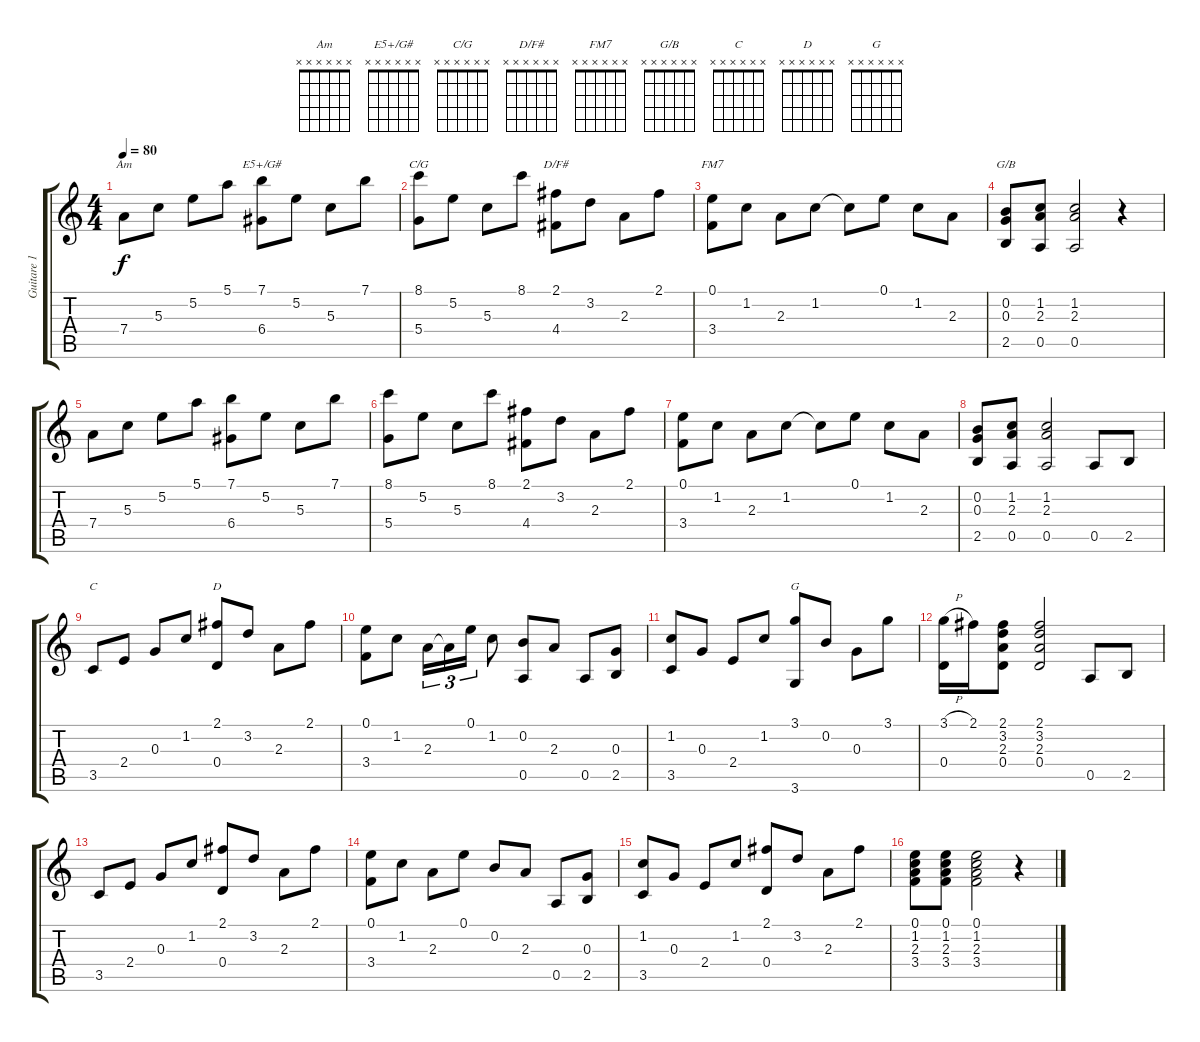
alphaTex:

\track ("Guitare 1" "Guitare 1") {instrument acousticguitarnylon}
\staff {score tabs}
\tuning (E4 B3 G3 D3 A2 E2) {hide}
\chord ("Am" x x x x x x)
\chord ("E5+/G#" x x x x x x)
\chord ("C/G" x x x x x x)
\chord ("D/F#" x x x x x x)
\chord ("FM7" x x x x x x)
\chord ("G/B" x x x x x x)
\chord ("C" x x x x x x)
\chord ("D" x x x x x x)
\chord ("G" x x x x x x)
\ts (4 4)
\tempo 80
\clef g2
\ks c
7.4.8{ch "Am" dy f} 5.3.8 5.2.8 5.1.8 (7.1 6.4).8{ch "E5+/G#"} 5.2.8 5.3.8 7.1.8 |
(8.1 5.4).8{ch "C/G"} 5.2.8 5.3.8 8.1.8 (2.1 4.4).8{ch "D/F#"} 3.2.8 2.3.8 2.1.8 |
(0.1 3.4).8{ch "FM7"} 1.2.8 2.3.8 1.2.8 1.2{t}.8 0.1.8 1.2.8 2.3.8 |
(0.2 0.3 2.5).8{ch "G/B"} (1.2 2.3 0.5).8 (1.2 2.3 0.5).2 r.4 |
7.4.8 5.3.8 5.2.8 5.1.8 (7.1 6.4).8 5.2.8 5.3.8 7.1.8 |
(8.1 5.4).8 5.2.8 5.3.8 8.1.8 (2.1 4.4).8 3.2.8 2.3.8 2.1.8 |
(0.1 3.4).8 1.2.8 2.3.8 1.2.8 1.2{t}.8 0.1.8 1.2.8 2.3.8 |
(0.2 0.3 2.5).8 (1.2 2.3 0.5).8 (1.2 2.3 0.5).2 0.5.8 2.5.8 |
3.5.8{ch "C"} 2.4.8 0.3.8 1.2.8 (2.1 0.4).8{ch "D"} 3.2.8 2.3.8 2.1.8 |
(0.1 3.4).8 1.2.8 2.3.16{tu (3 2)} 2.3{t}.16{tu (3 2)} 0.1.16{tu (3 2)} 1.2.8 (0.2 0.5).8 2.3.8 0.5.8 (0.3 2.5).8 |
(1.2 3.5).8 0.3.8 2.4.8 1.2.8 (3.1 3.6).8{ch "G"} 0.2.8 0.3.8 3.1.8 |
(3.1{h} 0.4).16 2.1.16 (2.1 3.2 2.3 0.4).8 (2.1 3.2 2.3 0.4).2 0.5.8 2.5.8 |
3.5.8 2.4.8 0.3.8 1.2.8 (2.1 0.4).8 3.2.8 2.3.8 2.1.8 |
(0.1 3.4).8 1.2.8 2.3.8 0.1.8 0.2.8 2.3.8 0.5.8 (0.3 2.5).8 |
(1.2 3.5).8 0.3.8 2.4.8 1.2.8 (2.1 0.4).8 3.2.8 2.3.8 2.1.8 |
(0.1 1.2 2.3 3.4).8 (0.1 1.2 2.3 3.4).8 (0.1 1.2 2.3 3.4).2 r.4
